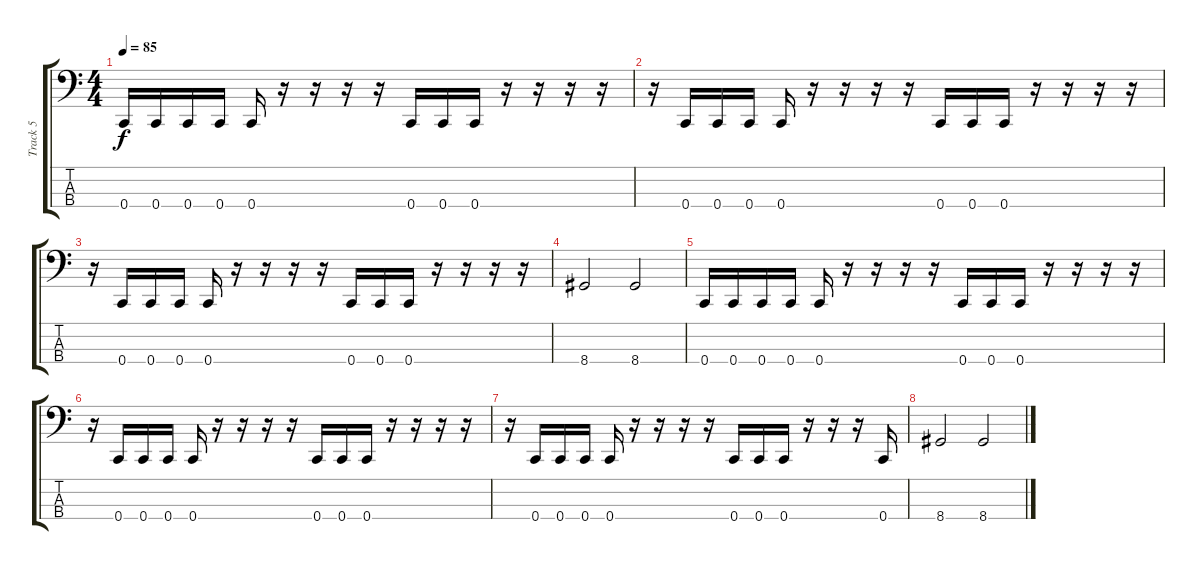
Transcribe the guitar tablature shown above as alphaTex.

\track ("Track 5" "Track 5") {instrument electricbassfinger}
\staff {score tabs}
\tuning (F2 C2 G1 C1) {hide}
\ts (4 4)
\tempo 85
\clef f4
\ks c
0.4.16{dy f} 0.4.16 0.4.16 0.4.16 0.4.16 r.16 r.16 r.16 r.16 0.4.16 0.4.16 0.4.16 r.16 r.16 r.16 r.16 |
r.16 0.4.16 0.4.16 0.4.16 0.4.16 r.16 r.16 r.16 r.16 0.4.16 0.4.16 0.4.16 r.16 r.16 r.16 r.16 |
r.16 0.4.16 0.4.16 0.4.16 0.4.16 r.16 r.16 r.16 r.16 0.4.16 0.4.16 0.4.16 r.16 r.16 r.16 r.16 |
8.4.2 8.4.2 |
0.4.16 0.4.16 0.4.16 0.4.16 0.4.16 r.16 r.16 r.16 r.16 0.4.16 0.4.16 0.4.16 r.16 r.16 r.16 r.16 |
r.16 0.4.16 0.4.16 0.4.16 0.4.16 r.16 r.16 r.16 r.16 0.4.16 0.4.16 0.4.16 r.16 r.16 r.16 r.16 |
r.16 0.4.16 0.4.16 0.4.16 0.4.16 r.16 r.16 r.16 r.16 0.4.16 0.4.16 0.4.16 r.16 r.16 r.16 0.4.16 |
8.4.2 8.4.2
